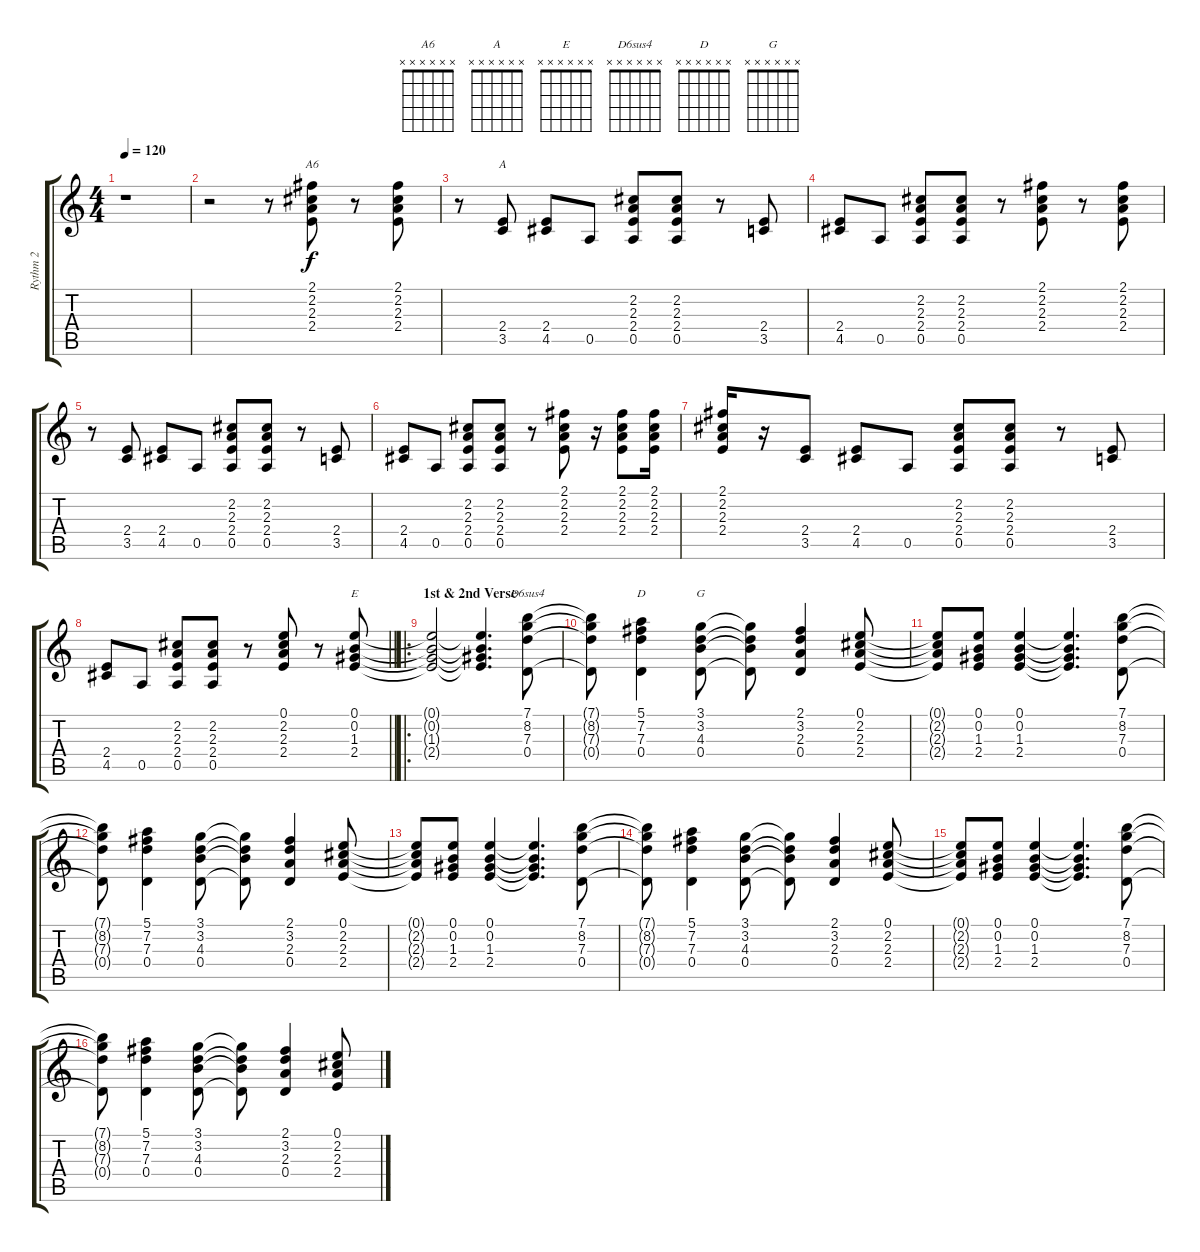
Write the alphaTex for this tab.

\track ("Rythm 2" "Rythm 2") {instrument electricguitarjazz}
\staff {score tabs}
\tuning (E4 B3 G3 D3 A2 E2) {hide}
\chord ("A6" x x x x x x)
\chord ("A" x x x x x x)
\chord ("E" x x x x x x)
\chord ("D6sus4" x x x x x x)
\chord ("D" x x x x x x)
\chord ("G" x x x x x x)
\ts (4 4)
\tempo 120
\clef g2
\ks c
r.1{dy f instrument electricguitarjazz} |
r.2 r.8 (2.1 2.2 2.3 2.4).8{ch "A6"} r.8 (2.1 2.2 2.3 2.4).8 |
r.8 (2.4 3.5).8{ch "A"} (2.4 4.5).8 0.5.8 (2.2 2.3 2.4 0.5).8 (2.2 2.3 2.4 0.5).8 r.8 (2.4 3.5).8 |
(2.4 4.5).8 0.5.8 (2.2 2.3 2.4 0.5).8 (2.2 2.3 2.4 0.5).8 r.8 (2.1 2.2 2.3 2.4).8 r.8 (2.1 2.2 2.3 2.4).8 |
r.8 (2.4 3.5).8 (2.4 4.5).8 0.5.8 (2.2 2.3 2.4 0.5).8 (2.2 2.3 2.4 0.5).8 r.8 (2.4 3.5).8 |
(2.4 4.5).8 0.5.8 (2.2 2.3 2.4 0.5).8 (2.2 2.3 2.4 0.5).8 r.8 (2.1 2.2 2.3 2.4).8 r.16 (2.1 2.2 2.3 2.4).8 (2.1 2.2 2.3 2.4).16 |
(2.1 2.2 2.3 2.4).16 r.16 (2.4 3.5).8 (2.4 4.5).8 0.5.8 (2.2 2.3 2.4 0.5).8 (2.2 2.3 2.4 0.5).8 r.8 (2.4 3.5).8 |
\barLineRight lightlight
(2.4 4.5).8 0.5.8 (2.2 2.3 2.4 0.5).8 (2.2 2.3 2.4 0.5).8 r.8 (0.1 2.2 2.3 2.4).8 r.8 (0.1 0.2 1.3 2.4).8{ch "E"} |
\ro
\section ("" "1st & 2nd Verse")
(0.1{t} 0.2{t} 1.3{t} 2.4{t}).2 (0.1{t} 0.2{t} 1.3{t} 2.4{t}).4{d} (7.1 8.2 7.3 0.4).8{ch "D6sus4"} |
(7.1{t} 8.2{t} 7.3{t} 0.4{t}).8 (5.1 7.2 7.3 0.4).4{ch "D"} (3.1 3.2 4.3 0.4).8{ch "G"} (3.1{t} 3.2{t} 4.3{t} 0.4{t}).8 (2.1 3.2 2.3 0.4).4 (0.1 2.2 2.3 2.4).8 |
(0.1{t} 2.2{t} 2.3{t} 2.4{t}).8 (0.1 0.2 1.3 2.4).8 (0.1 0.2 1.3 2.4).4 (0.1{t} 0.2{t} 1.3{t} 2.4{t}).4{d} (7.1 8.2 7.3 0.4).8 |
(7.1{t} 8.2{t} 7.3{t} 0.4{t}).8 (5.1 7.2 7.3 0.4).4 (3.1 3.2 4.3 0.4).8 (3.1{t} 3.2{t} 4.3{t} 0.4{t}).8 (2.1 3.2 2.3 0.4).4 (0.1 2.2 2.3 2.4).8 |
(0.1{t} 2.2{t} 2.3{t} 2.4{t}).8 (0.1 0.2 1.3 2.4).8 (0.1 0.2 1.3 2.4).4 (0.1{t} 0.2{t} 1.3{t} 2.4{t}).4{d} (7.1 8.2 7.3 0.4).8 |
(7.1{t} 8.2{t} 7.3{t} 0.4{t}).8 (5.1 7.2 7.3 0.4).4 (3.1 3.2 4.3 0.4).8 (3.1{t} 3.2{t} 4.3{t} 0.4{t}).8 (2.1 3.2 2.3 0.4).4 (0.1 2.2 2.3 2.4).8 |
(0.1{t} 2.2{t} 2.3{t} 2.4{t}).8 (0.1 0.2 1.3 2.4).8 (0.1 0.2 1.3 2.4).4 (0.1{t} 0.2{t} 1.3{t} 2.4{t}).4{d} (7.1 8.2 7.3 0.4).8 |
(7.1{t} 8.2{t} 7.3{t} 0.4{t}).8 (5.1 7.2 7.3 0.4).4 (3.1 3.2 4.3 0.4).8 (3.1{t} 3.2{t} 4.3{t} 0.4{t}).8 (2.1 3.2 2.3 0.4).4 (0.1 2.2 2.3 2.4).8
